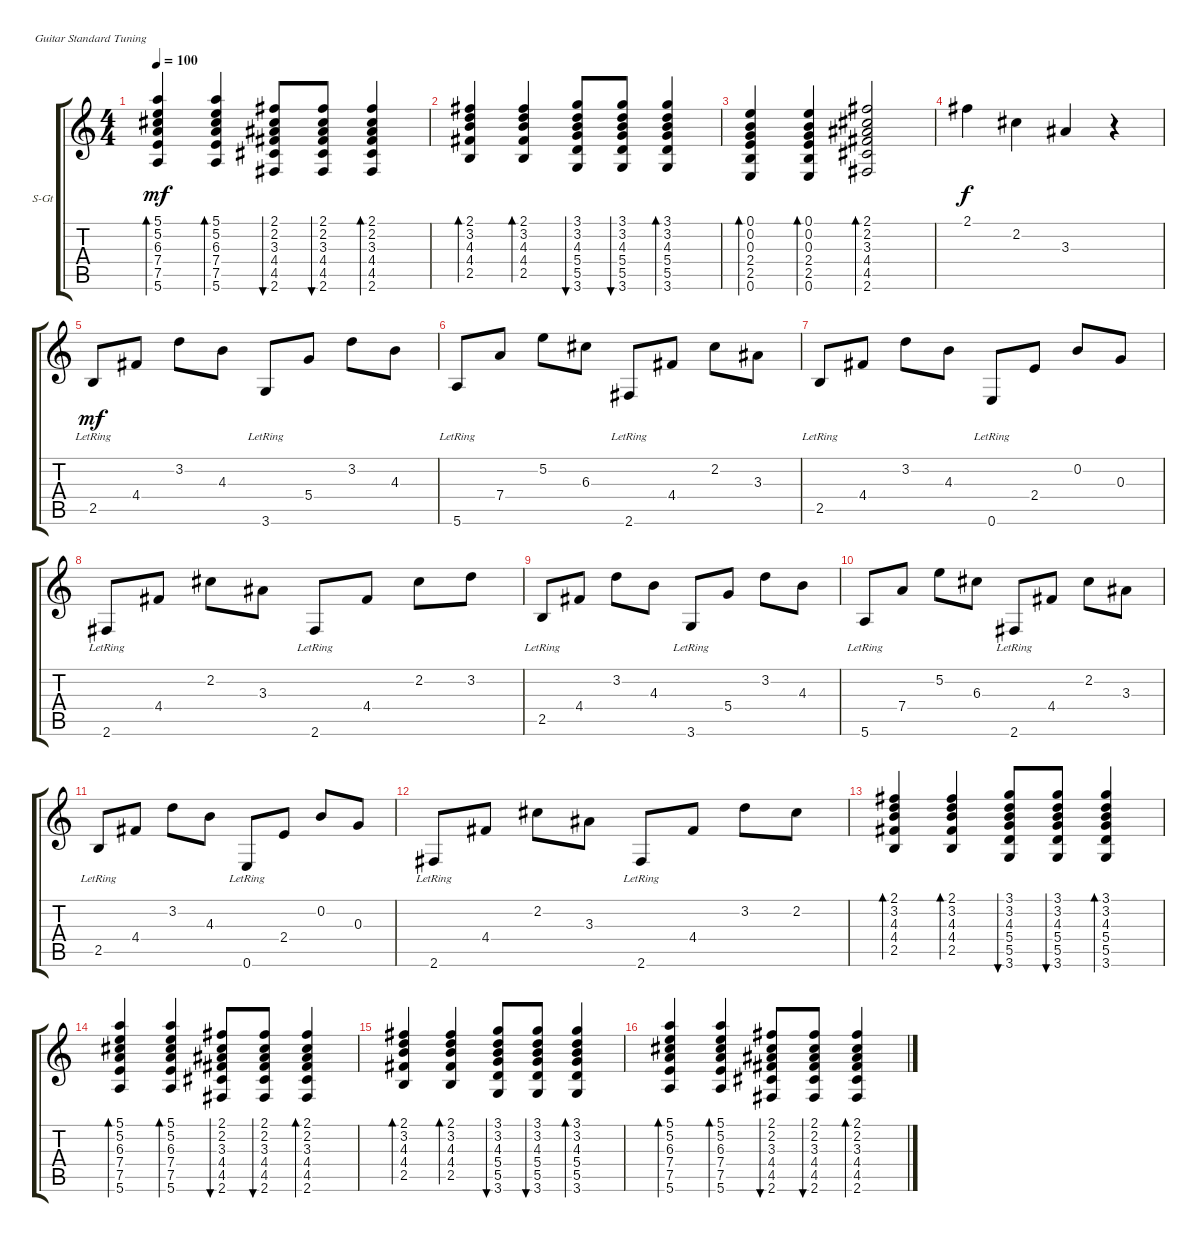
\defaultSystemsLayout 4
\bracketExtendMode groupsimilarinstruments
\firstSystemTrackNameOrientation horizontal
\otherSystemsTrackNameOrientation horizontal
\track ("Roman" "S-Gt") {instrument acousticguitarsteel}
\staff {score tabs}
\tuning (E4 B3 G3 D3 A2 E2)
\ts (4 4)
\tempo 100
\clef g2
\ks c
(5.6 7.5 7.4 6.3 5.2 5.1).4{bd 120 dy mf} (5.6 7.5 7.4 6.3 5.1 5.2).4{bd 120} (2.6 4.5 4.4 3.3 2.2 2.1).8{bu 119} (2.6 4.5 4.4 3.3 2.2 2.1).8{bu 118} (2.6 4.5 4.4 3.3 2.2 2.1).4{bd 120} |
(2.5 4.4 4.3 3.2 2.1).4{bd 120} (2.5 4.4 4.3 3.2 2.1).4{bd 120} (3.6 5.5 5.4 4.3 3.2 3.1).8{bu 119} (3.6 5.5 5.4 4.3 3.2 3.1).8{bu 60} (3.6 5.5 5.4 4.3 3.2 3.1).4{bd 60} |
(0.6 2.5 2.4 0.1 0.2 0.3).4{bd 120} (0.6 2.5 2.4 0.3 0.2 0.1).4{bd 120} (2.6 4.5 4.4 3.3 2.2 2.1).2{bd 237} |
2.1.4{dy f} 2.2.4 3.3.4 r.4 |
2.5{lr}.8{dy mf} 4.4.8 3.2.8 4.3.8 3.6{lr}.8 5.4.8 3.2.8 4.3.8 |
5.6{lr}.8 7.4.8 5.2.8 6.3.8 2.6{lr}.8 4.4.8 2.2.8 3.3.8 |
2.5{lr}.8 4.4.8 3.2.8 4.3.8 0.6{lr}.8 2.4.8 0.2.8 0.3.8 |
2.6{lr}.8 4.4.8 2.2.8 3.3.8 2.6{lr}.8 4.4.8 2.2.8 3.2.8 |
2.5{lr}.8 4.4.8 3.2.8 4.3.8 3.6{lr}.8 5.4.8 3.2.8 4.3.8 |
5.6{lr}.8 7.4.8 5.2.8 6.3.8 2.6{lr}.8 4.4.8 2.2.8 3.3.8 |
2.5{lr}.8 4.4.8 3.2.8 4.3.8 0.6{lr}.8 2.4.8 0.2.8 0.3.8 |
2.6{lr}.8 4.4.8 2.2.8 3.3.8 2.6{lr}.8 4.4.8 3.2.8 2.2.8 |
(2.5 4.4 4.3 3.2 2.1).4{bd 120} (2.5 4.4 4.3 3.2 2.1).4{bd 120} (3.6 5.5 5.4 4.3 3.2 3.1).8{bu 119} (3.6 5.5 5.4 4.3 3.2 3.1).8{bu 60} (3.6 5.5 5.4 4.3 3.2 3.1).4{bd 60} |
(5.6 7.5 7.4 6.3 5.2 5.1).4{bd 120} (5.6 7.5 7.4 6.3 5.1 5.2).4{bd 120} (2.6 4.5 4.4 3.3 2.2 2.1).8{bu 119} (2.6 4.5 4.4 3.3 2.2 2.1).8{bu 118} (2.6 4.5 4.4 3.3 2.2 2.1).4{bd 120} |
(2.5 4.4 4.3 3.2 2.1).4{bd 120} (2.5 4.4 4.3 3.2 2.1).4{bd 120} (3.6 5.5 5.4 4.3 3.2 3.1).8{bu 119} (3.6 5.5 5.4 4.3 3.2 3.1).8{bu 60} (3.6 5.5 5.4 4.3 3.2 3.1).4{bd 60} |
(5.6 7.5 7.4 6.3 5.2 5.1).4{bd 120} (5.6 7.5 7.4 6.3 5.1 5.2).4{bd 120} (2.6 4.5 4.4 3.3 2.2 2.1).8{bu 119} (2.6 4.5 4.4 3.3 2.2 2.1).8{bu 118} (2.6 4.5 4.4 3.3 2.2 2.1).4{bd 120}
